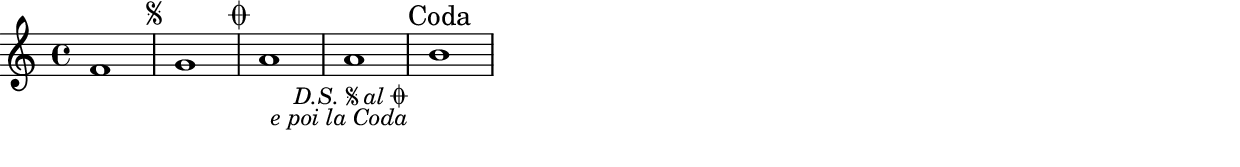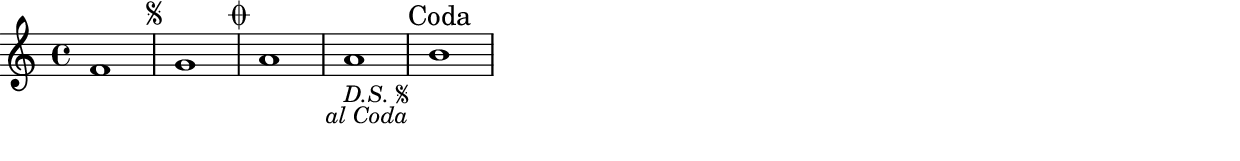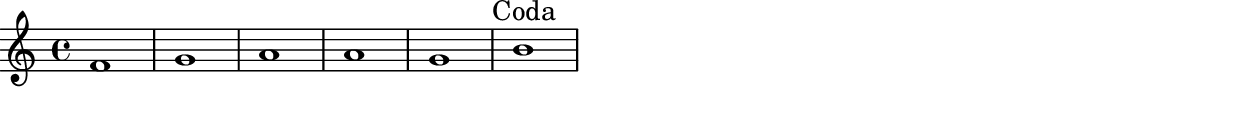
%% Generated by lilypond-book
%% Options: [exampleindent=10.16\mm,indent=0\mm,line-width=160\mm]
\include "lilypond-book-preamble.ly"


% ****************************************************************
% Start cut-&-pastable-section
% ****************************************************************

#(ly:set-option 'eps-box-padding 3.000000)



\paper {
  indent = 0\mm
  line-width = 160\mm
  % offset the left padding, also add 1mm as lilypond creates cropped
  % images with a little space on the right
  line-width = #(- line-width (* mm  3.000000) (* mm 1))
}

\layout {
  
}





% ****************************************************************
% ly snippet:
% ****************************************************************
\sourcefilename "/home/gub/NewGub/gub/target/linux-x86/src/lilypond-git.sv.gnu.org--lilypond.git-release-unstable/input/regression/repeat-ds-al-coda.ly"
\sourcefileline 0
\version "2.23.6"

#(ly:set-option 'warning-as-error #t)

\header {
  texidoc="This tests @emph{D.S. al Coda} form and how it unfolds."
}

piece = \new Voice \fixed c' {
  f1
  \repeat segno 2 {
    g1
    \alternative {
      { a1 | 1 }
      <>
    }
  }
  \sectionLabel "Coda"
  b1
}

\new Score {
  \new Staff \with { instrumentName = "default" } \piece
}

\new Score \with {
  dalSegnoTextFormatter = #format-dal-segno-text-brief
} {
  \new Staff \with { instrumentName = "brief" } \piece
}

\new Score {
  \new Staff \with { instrumentName = "unfolded" } \unfoldRepeats \piece
}



% ****************************************************************
% end ly snippet
% ****************************************************************
